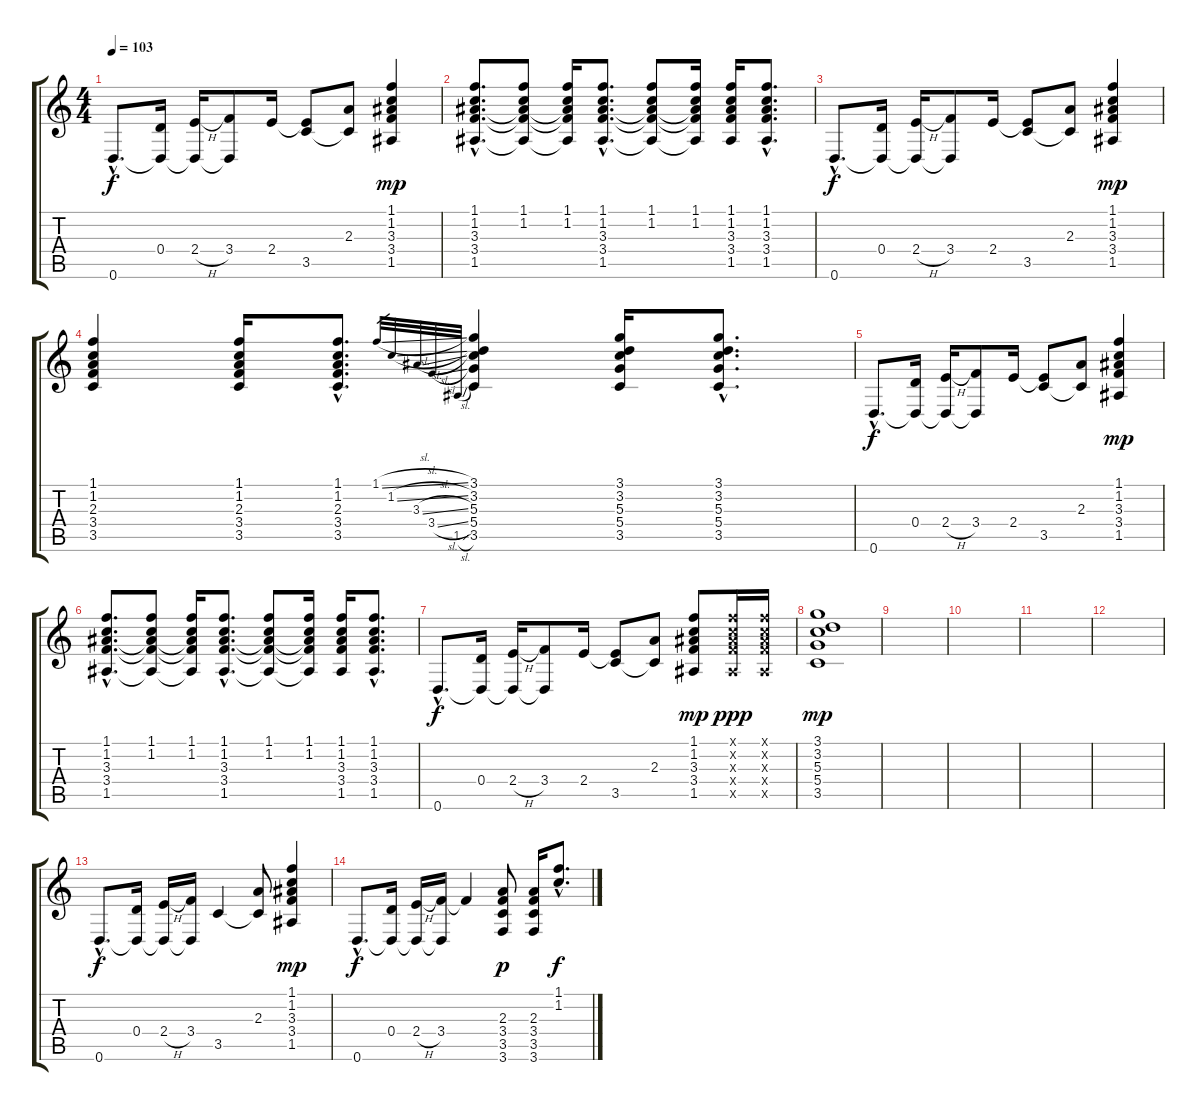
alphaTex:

\track "" {instrument acousticguitarsteel}
\staff {score tabs}
\tuning (E4 B3 G3 D3 A2 D2) {hide}
\ts (4 4)
\tempo 103
\clef g2
\ks c
0.6{hac}.8{d dy f instrument acousticguitarsteel} (0.4 0.6{t}).16 (2.4{h} 0.6{t}).16 (3.4 0.6{t}).8 2.4.16 (2.4{t} 3.5).8 (2.3 3.5{t}).8 (1.1 1.2 3.3 3.4 1.5).4{dy mp} |
(1.1{hac} 1.2{hac} 3.3{hac} 3.4{hac} 1.5{hac}).8{d} (1.1 1.2 3.3{t} 3.4{t} 1.5{t}).8 (1.1 1.2 3.3{t} 3.4{t} 1.5{t}).16 (1.1{hac} 1.2{hac} 3.3{hac} 3.4{hac} 1.5{hac}).8{d} (1.1 1.2 3.3{t} 3.4{t} 1.5{t}).8 (1.1 1.2 3.3{t} 3.4{t} 1.5{t}).16 (1.1 1.2 3.3 3.4 1.5).16 (1.1{hac} 1.2{hac} 3.3{hac} 3.4{hac} 1.5{hac}).8{d} |
0.6{hac}.8{d dy f} (0.4 0.6{t}).16 (2.4{h} 0.6{t}).16 (3.4 0.6{t}).8 2.4.16 (2.4{t} 3.5).8 (2.3 3.5{t}).8 (1.1 1.2 3.3 3.4 1.5).4{dy mp} |
(1.1 1.2 2.3 3.4 3.5).4 (1.1 1.2 2.3 3.4 3.5).16 (1.1{hac} 1.2{hac} 2.3{hac} 3.4{hac} 3.5{hac}).8{d} 1.1{sl}.32{gr} 1.2{sl}.32{gr} 3.3{sl}.32{gr} 3.4{sl}.32{gr} 1.5{sl}.32{gr} (3.1 3.2 5.3 5.4 3.5).4 (3.1 3.2 5.3 5.4 3.5).16 (3.1{hac} 3.2{hac} 5.3{hac} 5.4{hac} 3.5{hac}).8{d} |
0.6{hac}.8{d dy f} (0.4 0.6{t}).16 (2.4{h} 0.6{t}).16 (3.4 0.6{t}).8 2.4.16 (2.4{t} 3.5).8 (2.3 3.5{t}).8 (1.1 1.2 3.3 3.4 1.5).4{dy mp} |
(1.1{hac} 1.2{hac} 3.3{hac} 3.4{hac} 1.5{hac}).8{d} (1.1 1.2 3.3{t} 3.4{t} 1.5{t}).8 (1.1 1.2 3.3{t} 3.4{t} 1.5{t}).16 (1.1{hac} 1.2{hac} 3.3{hac} 3.4{hac} 1.5{hac}).8{d} (1.1 1.2 3.3{t} 3.4{t} 1.5{t}).8 (1.1 1.2 3.3{t} 3.4{t} 1.5{t}).16 (1.1 1.2 3.3 3.4 1.5).16 (1.1{hac} 1.2{hac} 3.3{hac} 3.4{hac} 1.5{hac}).8{d} |
0.6{hac}.8{d dy f} (0.4 0.6{t}).16 (2.4{h} 0.6{t}).16 (3.4 0.6{t}).8 2.4.16 (2.4{t} 3.5).8 (2.3 3.5{t}).8 (1.1 1.2 3.3 3.4 1.5).8{dy mp} (1.1{x} 1.2{x} 3.3{x} 3.4{x} 1.5{x}).16{dy ppp} (1.1{x} 1.2{x} 3.3{x} 3.4{x} 1.5{x}).16 |
(3.1 3.2 5.3 5.4 3.5).1{dy mp} |
|
|
|
|
0.6{hac}.8{d dy f volume 13} (0.4 0.6{t}).16 (2.4{h} 0.6{t}).16 (3.4 0.6{t}).16 3.5.4 (2.3 3.5{t}).8 (1.1 1.2 3.3 3.4 1.5).4{dy mp} |
0.6{hac}.8{d dy f} (0.4 0.6{t}).16 (2.4{h} 0.6{t}).16 (3.4 0.6{t}).16 3.4{t}.4 (2.3 3.4 3.5 3.6).8{dy p} (2.3 3.4 3.5 3.6).16 (1.1{hac} 1.2{hac}).8{d dy f}
